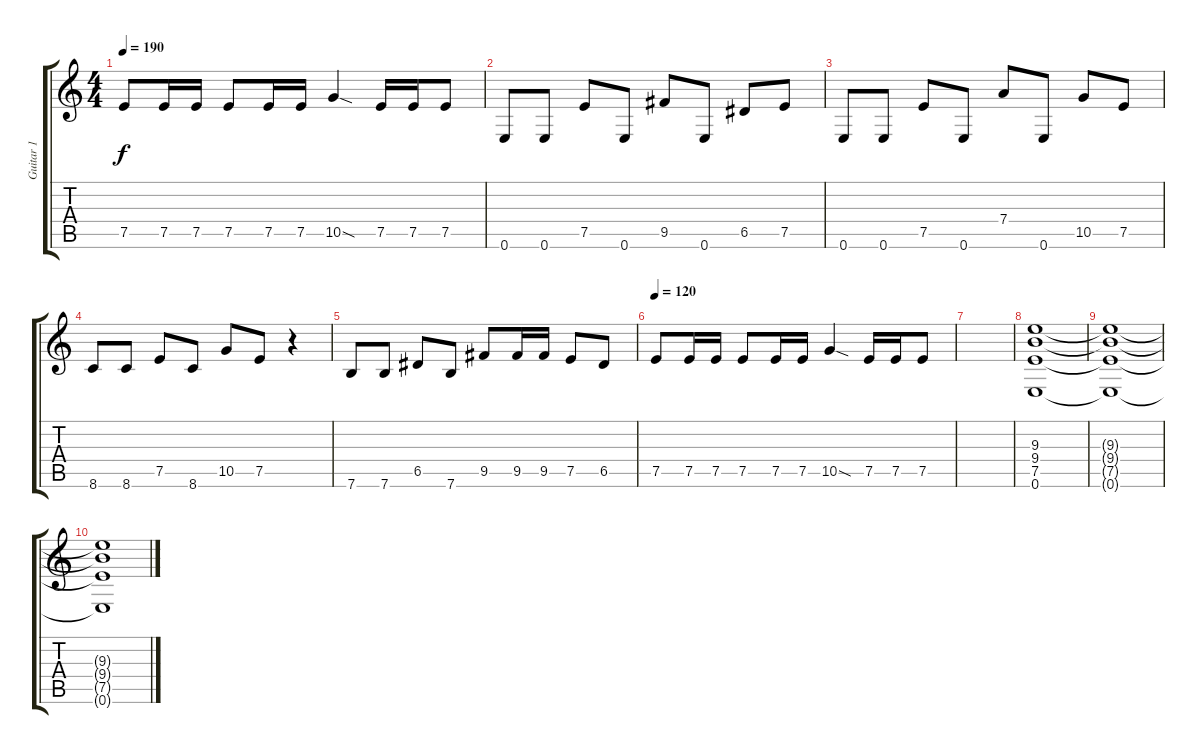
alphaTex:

\track ("Guitar 1" "Guitar 1") {instrument distortionguitar}
\staff {score tabs}
\tuning (E4 B3 G3 D3 A2 E2) {hide}
\ts (4 4)
\tempo 190
\clef g2
\ks c
7.5.8{dy f} 7.5.16 7.5.16 7.5.8 7.5.16 7.5.16 10.5{sod}.4 7.5.16 7.5.16 7.5.8 |
0.6.8 0.6.8 7.5.8 0.6.8 9.5.8 0.6.8 6.5.8 7.5.8 |
0.6.8 0.6.8 7.5.8 0.6.8 7.4.8 0.6.8 10.5.8 7.5.8 |
8.6.8 8.6.8 7.5.8 8.6.8 10.5.8 7.5.8 r.4 |
7.6.8 7.6.8 6.5.8 7.6.8 9.5.8 9.5.16 9.5.16 7.5.8 6.5.8 |
\tempo 120
7.5.8 7.5.16 7.5.16 7.5.8 7.5.16 7.5.16 10.5{sod}.4 7.5.16 7.5.16 7.5.8 |
|
(9.3 9.4 7.5 0.6).1{volume 0} |
(9.3{t} 9.4{t} 7.5{t} 0.6{t}).1 |
(9.3{t} 9.4{t} 7.5{t} 0.6{t}).1
